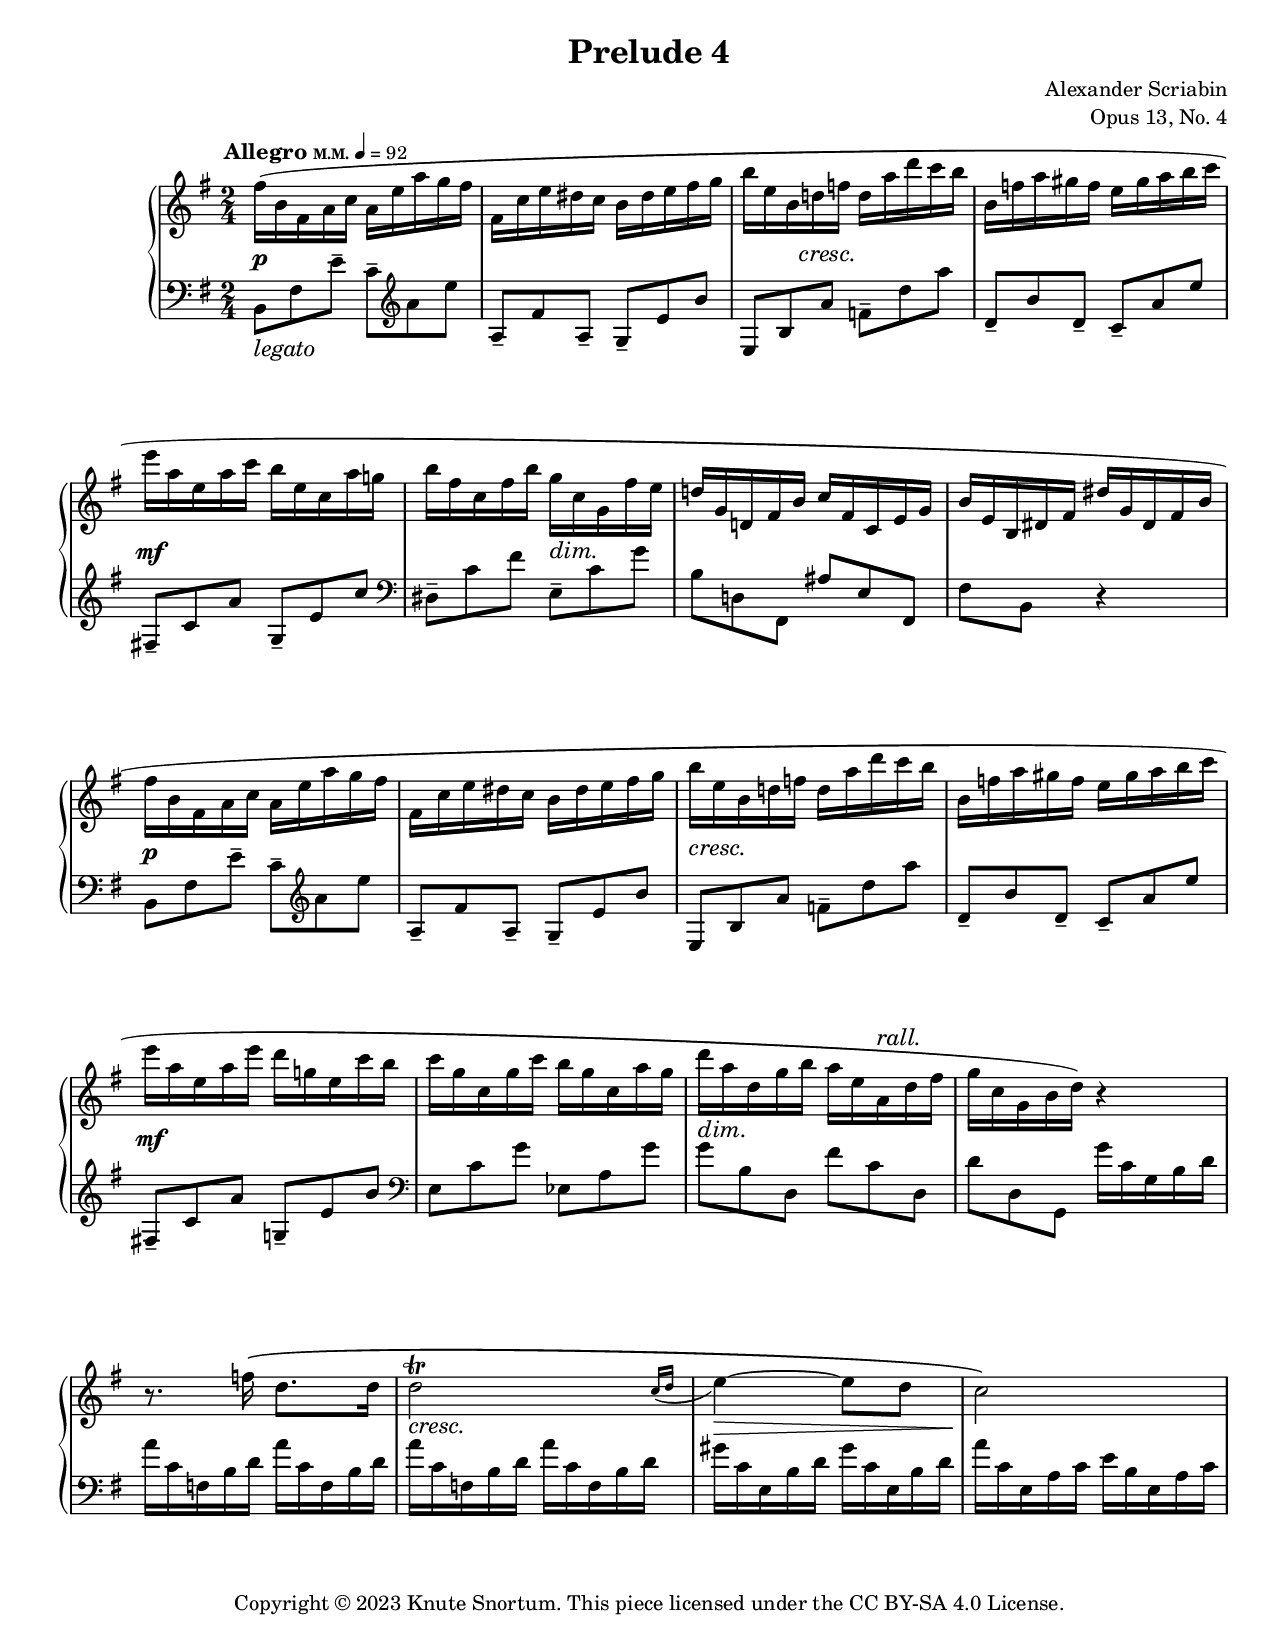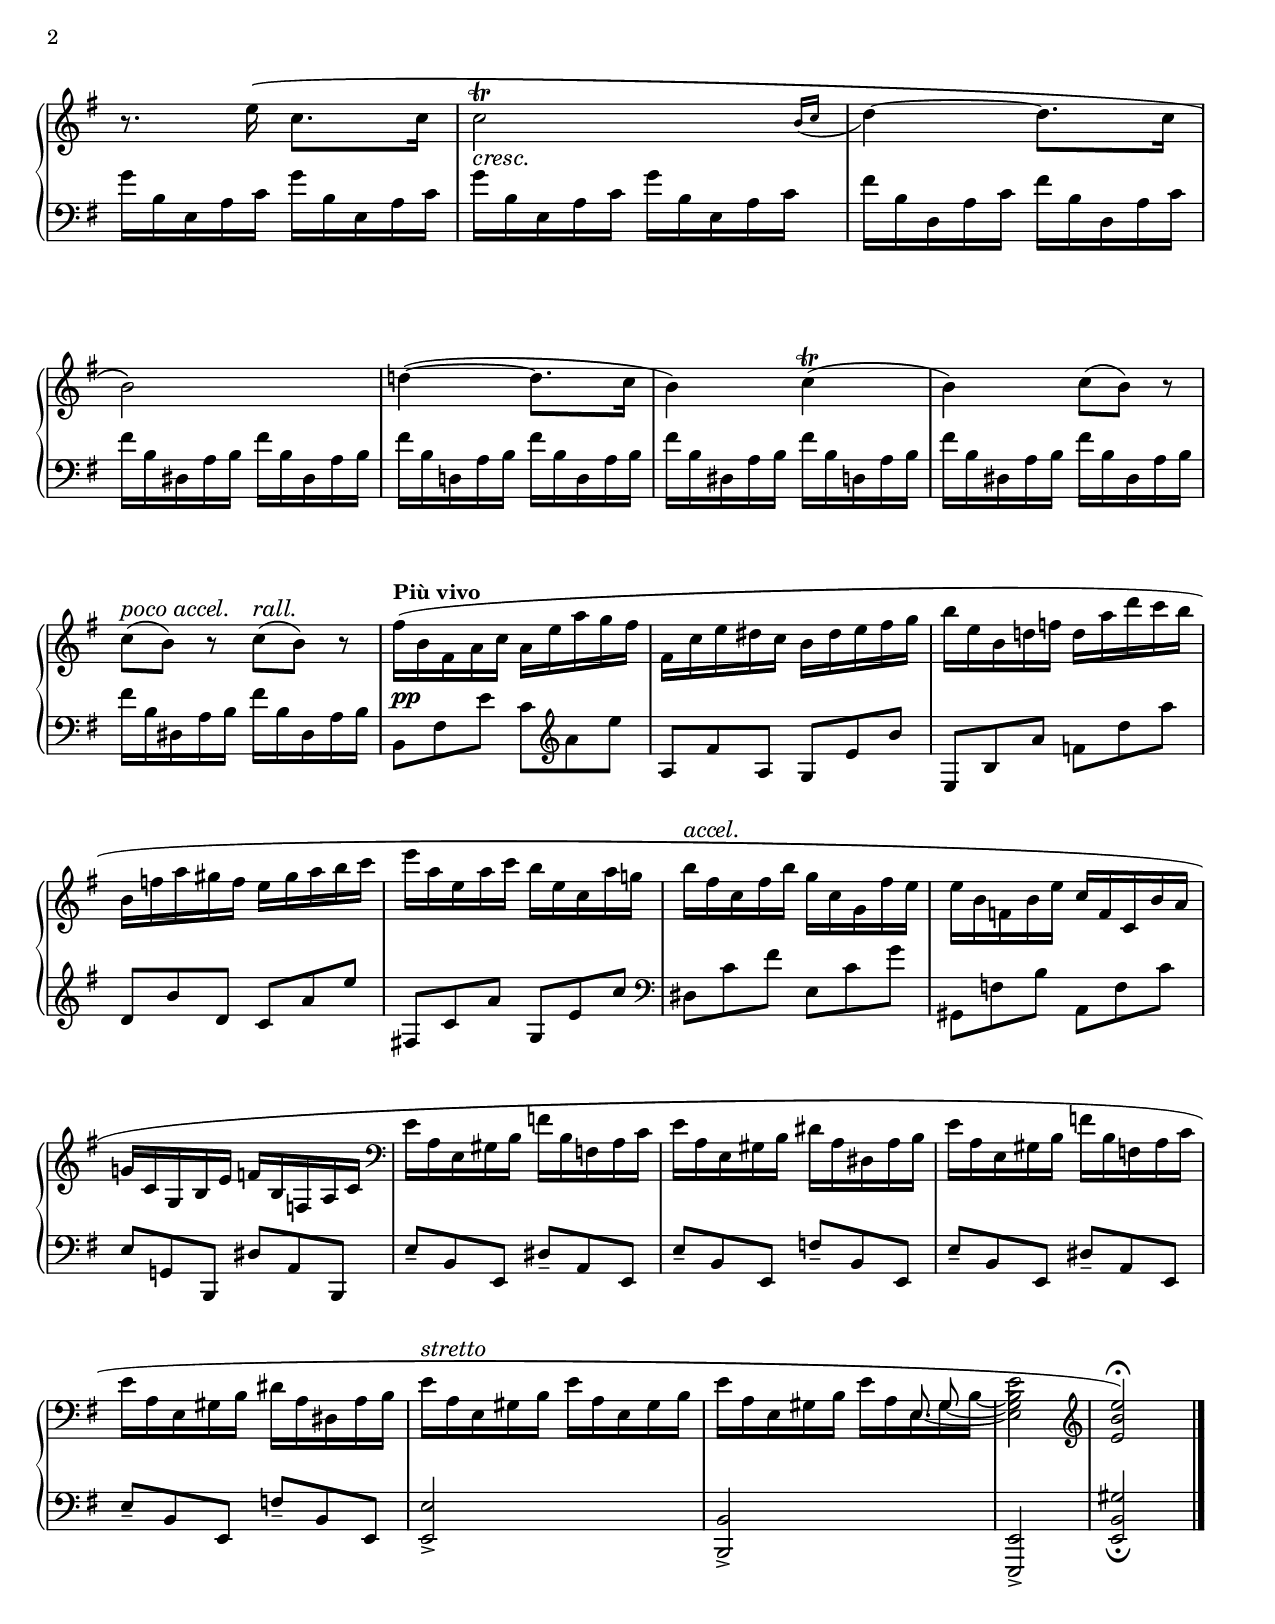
\version "2.24.0"

\include "includes/header-paper.ily"
%...+....1....+....2....+....3....+....4....+....5....+....6....+....7....+....

\version "2.24.0"
\language "english"

\include "global-variables.ily"

%%% Positions and shapes %%%

slurShapeA = \shape #'(
                        ()
                        ()
                        ()
                        ((0 . 0) (0 . 0) (0 . 1.5) (0 . 0.5))
                        ) \etc

%%% Music %%%

global = {
  \time 2/4
  \key e \minor
}

rightHand = \relative {
  \global
  \mergeDifferentlyDottedOn
  \scaleDurations 4/5 {
    fs''16( b, fs a c  a e' a g fs |
    fs,16 c' e ds c  b ds e fs g |
    b16 e, b d! f  d a' d c b |
    b,16 f' a gs f  e gs a b c |
    e16 a, e a c  b e, c a' g! |
    b16 fs c fs b  g c, g fs' e |
    d! g, d! fs b  c fs, c e g |
    b16 e, b ds fs  ds' g, ds fs b |
    
    \barNumberCheck 9
    fs'16 b, fs a c  a e' a g fs |
    fs,16 c' e ds c  b ds e fs g |
    b16 e, b d! f  d a' d c b |
    b,16 f' a gs f  e gs a b c |
    e16 a, e a e'  d g,! e c' b |
    c16 g c, g' c  b g c, a' g |
    d'16 a d, g b  a e a,-\insideSlur ^\rall d fs |
    g16 c, g b d)
  } r4 |
  
  \barNumberCheck 17
  r8. f16\( d8. d16 |
  \afterGrace 15/16 d2-\insideSlur \trill { c16[( d] } |
  e4)~ e8 d |
  c2\) |
  r8. e16\( c8. c16 |
  \afterGrace 15/16 c2-\insideSlur \trill { b16[( c] } |
  d4)~ d8. c16 |
  b2\) |
  
  \barNumberCheck 25
  d!4(~ d8. c16 |
  b4) c(\trill |
  b4) \scaleDurations 2/3 { c8( b) r |
  c8(^\pocoAccel b) r  c(^\rall b) r | } 
  \scaleDurations 4/5 {
    fs'16-\slurShapeA ( b, fs a c  a e' a g fs |
    fs,16 c' e ds c  b ds e fs g |
    b e, b d! f  d a' d c b |
    b,16 f' a gs f  e gs a b c |
    
    \barNumberCheck 33
    e16 a, e a c  b e, c a' g! |
    b16^\accel fs c fs b  g c, g fs' e |
    e16 b f b e  c f, c b' a |
    g!16 c, g b e  f b, f a c |
    \clef bass e16 a, e gs b  f' b, f a c |
    e16 a, e gs b  ds a ds, a' b |
    e16 a, e gs b  f' b, f a c |
    e16 a, e gs b  ds a ds, a' b |
    
    \barNumberCheck 41
    e16^\stretto a, e gs b  e a, e gs b |
    e16 a, e gs b 
      << 
        { 
          s8 e,8.*1/3\noBeam gs8 |
          s2 s8 |
        } 
        \\ 
        { 
          \set tieWaitForNote = ##t 
          e'16 a, e~ gs~ b~ |
          <e, gs b e>2*5/4 |
        } 
      >> |
  }
  \clef treble <e' b' e>2)\fermata |
  \bar "|."
}

leftHand = \relative {
  \global
  \clef bass
  \scaleDurations 2/3 {
    b,8-\legato fs' e'--  c-- \clef treble a' e' |
    a,,8-- fs' a,--  g-- e' b' |
    e,,8 b' a' f-- d' a'
    d,,8-- b' d,--  c-- a' e' |
    fs,,!8-- c' a'  g,-- e' c' |
    \clef bass ds,,8-- c' fs  e,-- c' g' |
    b,8 d,! fs, as' e fs,
  }
  fs'8 b, r4 |
  
  \barNumberCheck 9
  \scaleDurations 2/3 {
    b8 fs' e'--  c-- \clef treble a' e' |
    a,,8-- fs' a,--  g-- e' b' |
    e,,8 b' a'  f-- d' a'
    d,,8-- b' d,--  c-- a' e' |
    fs,,!8-- c' a'  g,!-- e' b' |
    \clef bass e,,8 c' g'  ef, a g' |
    g8 b, d,  fs' c d, |
    d'8 d, g,
  } 
  \scaleDurations 4/5 {
    g''16 c, g b d |
    
    \barNumberCheck 17
    a'16 c, f, b d  a' c, f, b d |
    a'16 c, f, b d  a' c, f, b d |
    gs16 c, e, b' d  gs c, e, b' d |
    a'16 c, e, a c  e b e, a c |
    g'16 b, e, a c  g' b, e, a c |
    g'16 b, e, a c  g' b, e, a c |
    fs16 b, d, a' c  fs b, d, a' c |
    fs16 b, ds, a' b  fs' b, ds, a' b |
    
    \barNumberCheck 25
    fs'16 b, d,! a' b  fs' b, d, a' b |
    fs'16 b, ds, a' b  fs' b, d, a' b |
    fs'16 b, ds, a' b  fs' b, ds, a' b |
    fs'16 b, ds, a' b  fs' b, ds, a' b |
  }
  \scaleDurations 2/3 {
    b,8 fs' e'  c \clef treble a' e' |
    a,,8 fs' a,  g e' b' |
    e,,8 b' a' f d' a' |
    d,,8 b' d,  c a' e' |
    
    \barNumberCheck 33
    fs,,!8 c' a'  g, e' c' |
    \clef bass ds,,8 c' fs  e, c' g' |
    gs,,8 f' b  a, f' c' |
    e,8 g,! b,  ds' a b, |
    e'8-- b e,  ds'-- a e |
    e'8-- b e,  f'-- b, e, |
    e'8-- b e,  ds'-- a e |
    e'8-- b e,  f'-- b, e, |
  }
  
  \barNumberCheck 41
  <e e'>2-> |
  <b b'>2-> |
  <e, e'>2-> |
  <e' b' gs'>2_\fermata |
}

dynamics = {
  \override DynamicTextSpanner.style = #'none
  s2-\tweak Y-offset -1.5 \p |
  s2 |
  s8 s-\tweak Y-offset -0.5 \cresc s4 |
  s2 |
  s2\mf |
  s4 s\dim |
  s2 * 2 |
  
  \barNumberCheck 9
  s2-\tweak Y-offset -1.5 \p |
  s2 |
  s2-\tweak Y-offset -0.5 \cresc
  s2 |
  s2-\tweak Y-offset -1.5 \mf |
  s2 |
  s2\dim |
  s2 |
  
  \barNumberCheck 17
  s2 |
  s2\cresc |
  s2\> <>\! |
  s2 * 2 |
  s2\cresc |
  s2 * 2 |
  
  \barNumberCheck 25
  s2 * 4 |
  s2-\tweak X-offset 0 -\tweak Y-offset -1.5 \pp |
}

% MIDI only 
pedal = {
  s4\sd s\su\sd |
  \repeat unfold 7 { s4\su\sd s\su\sd | }
  
  \barNumberCheck 9
  \repeat unfold 8 { s4\su\sd s\su\sd | }
  
  \barNumberCheck 17
  \repeat unfold 8 { s4\su\sd s\su\sd | }
  
  \barNumberCheck 25
  \repeat unfold 8 { s4\su\sd s\su\sd | }
  
  \barNumberCheck 33
  \repeat unfold 8 { s4\su\sd s\su\sd | }
  
  \barNumberCheck 41
  s4\su\sd s\su\sd |
  s4\su\sd s\su\sd |
  s2 * 2 <>\su |
}

tempi = {
  \set Score.tempoHideNote = ##t
  \textMark \markup \tempo-markup Allegro #2 #0 92
  \tempo 4 = 92
  s2 * 8 |
  
  \barNumberCheck 9
  s2 * 6 |
  s4 \tempo 4 = 88 s |
  \tempo 4 = 84 s4 \tempo 4 = 80 s |
  
  \barNumberCheck 17
  \tempo 4 = 92
  s2 * 8 |
  
  \barNumberCheck 25
  s2 * 3 |
  \tempo 4 = 100 s4 \tempo 4 = 92 s |
  \tempo "Più vivo" 4 = 100
  s2 * 4 |
  
  \barNumberCheck 33
  s2 * 2 |
  \tempo 4 = 104
  s2 * 2 |
  \tempo 4 = 108
  s2 * 2 |
  \tempo 4 = 112
  s2 * 2 |
  
  \barNumberCheck 41
  \tempo 4 = 116
  s2 * 3 |
  \tempo 4 = 60
  s2 |
}

forceBreaks = {
  s2 * 4 \break
  s2 * 4 \break
  s2 * 4 \break
  s2 * 4 \break
  s2 * 4 \pageBreak
  
  s2 * 3 \break
  s2 * 4 \break
  s2 * 4 \break
  s2 * 4 \break
  s2 * 4 \break
}

preludeFourNotes =
\score {
  \header {
    title = "Prelude 4"
    composer = "Alexander Scriabin"
    opus = "Opus 13, No. 4"
  }
  \keepWithTag layout  
  \new PianoStaff <<
    \new Staff = "upper" \rightHand
    \new Dynamics \dynamics
    \new Staff = "lower" \leftHand
    \new Dynamics \tempi
    \new Devnull \forceBreaks
  >>
  \layout {}
}

\include "articulate.ly"

preludeFourMidi =
\book {
  \bookOutputName "prelude-op13-no4"
  \score {
    \keepWithTag midi
    \articulate <<
      \new Staff = "upper" << \rightHand \dynamics \pedal \tempi >>
      \new Staff = "lower" << \leftHand \dynamics \pedal \tempi >>
    >>
    \midi {}
  }
}


\preludeFourNotes
\preludeFourMidi